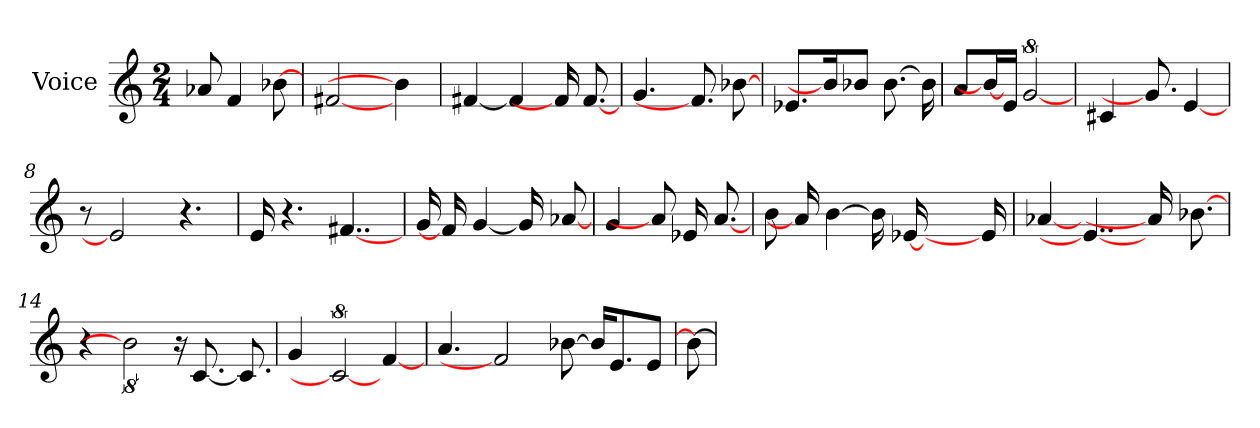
**kern
*part1
*staff1
*I"Voice
*I'Voice
*clefG2
*M2/4
=1
8a-X/
4f/
[8b-X\
=2
[2f#X/
4b-\]
=3
[<4f#X/
4f#/]
16f#/]
[8.f#/
=4
4.g/
8.f#/]
[8b-X\
=5
8.e-X/L
16b-\]
8b-X/J
[>8.b-\
16b-\]
=6
8a/L
16b-\_
16e/Jk
[16%5g/
=7
4c#X/
8.g/]
[4e/
!!LO:LB:g=z
=8
8r
2e/]
4.rcc
=9
16e/
4.rcc
[4..f#X/
=10
16g/
16f#/]
[<4g/
16g/]
[8a-X/
=11
4g/
8a-/]
16e-X/
[8.a/
=12
8b\
16a/]
[>4b\
16b\]
[<16e-X/
4.ryy
16e-/]
=13
[<4a-X/
4..e-/_
16a-/]
[8.b-X\
=14
4r
16%5b-\]
16ra
[<8.c/
8.c/]
!!LO:LB:g=z
=15
4g/
16%5c/_
[4f/
=16
4.a/
2f/]
[>8b-X\
16b-/KL]
8.e/
8e/J
=17
8b-\_
=
*-
